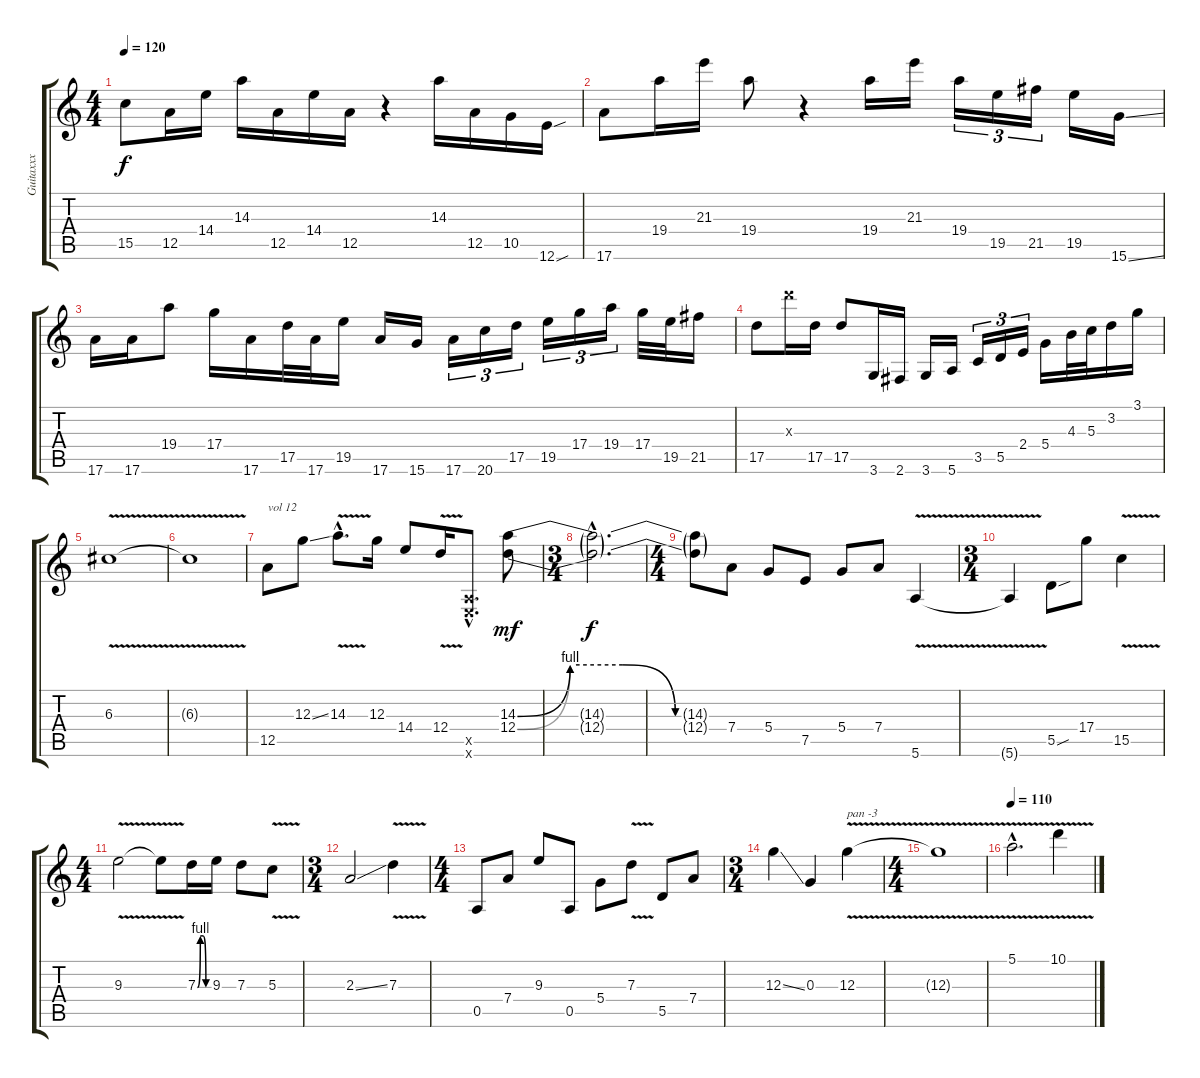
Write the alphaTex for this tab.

\track ("Guitaxxx" "Guitaxxx") {instrument overdrivenguitar}
\staff {score tabs}
\tuning (E4 B3 G3 D3 A2 E2) {hide}
\ts (4 4)
\tempo 120
\clef g2
\ks c
15.5.8{dy f} 12.5.16 14.4.16 14.3.16 12.5.16 14.4.16 12.5.16 r.4 14.3.16 12.5.16 10.5.16 12.6{sou}.16 |
17.6.8 19.4.16 21.3.16 19.4.8 r.4 19.4.16 21.3.16 19.4.16{tu (3 2)} 19.5.16{tu (3 2)} 21.5.16{tu (3 2)} 19.5.16 15.6{ss}.16 |
17.6.16 17.6.16 19.4.8 17.4.16 17.6.16 17.5.32 17.6.32 19.5.16 17.6.16 15.6.16 17.6.16{tu (3 2)} 20.6.16{tu (3 2)} 17.5.16{tu (3 2)} 19.5.16{tu (3 2)} 17.4.16{tu (3 2)} 19.4.16{tu (3 2)} 17.4.32 19.5.32 21.5.16 |
17.5.8 19.3{x}.16 17.5.16 17.5.8 3.6.16 2.6.16 3.6.16 5.6.16 3.5.16{tu (3 2)} 5.5.16{tu (3 2)} 2.4.16{tu (3 2)} 5.4.16 4.3.32 5.3.32 3.2.16 3.1.16 |
6.3{v}.1 |
6.3{t}.1 |
12.5.8{txt "vol 12" volume 12} 12.3{ss}.8 14.3{v hac}.8{d} 12.3.16 14.4.8 12.4{v}.16 (0.5{hac x} 0.6{hac x}).8{d} (14.3{be (custom 0 0 15 4 30 4 45 0 60 0)} 12.4{be (custom 0 0 15 4 30 4 45 0 60 0)}).8{dy mf} |
\ts (3 4)
(14.3{hac t} 12.4{hac t}).2{d dy f} |
\ts (4 4)
(14.3{t} 12.4{t}).8 7.4.8 5.4.8 7.5.8 5.4.8 7.4.8 5.6{v}.4 |
\ts (3 4)
5.6{t}.4 5.5{sou}.8 17.4.8 15.5{v}.4 |
\ts (4 4)
9.3{v}.2 9.3{t}.8 7.3{be (custom 0 0 15 4 30 4 45 0 60 0)}.16 9.3.16 7.3.8 5.3{v}.8 |
\ts (3 4)
2.3{ss}.2 7.3{v}.4 |
\ts (4 4)
0.5.8 7.4.8 9.3.8 0.5.8 5.4.8 7.3{v}.8 5.5.8 7.4.8 |
\ts (3 4)
12.3{ss}.4 0.3.4 12.3{v}.4{txt "pan -3" volume 13 balance 5} |
\ts (4 4)
12.3{t}.1 |
\tempo 110
5.1{v hac}.2{d} 10.1{v}.4
